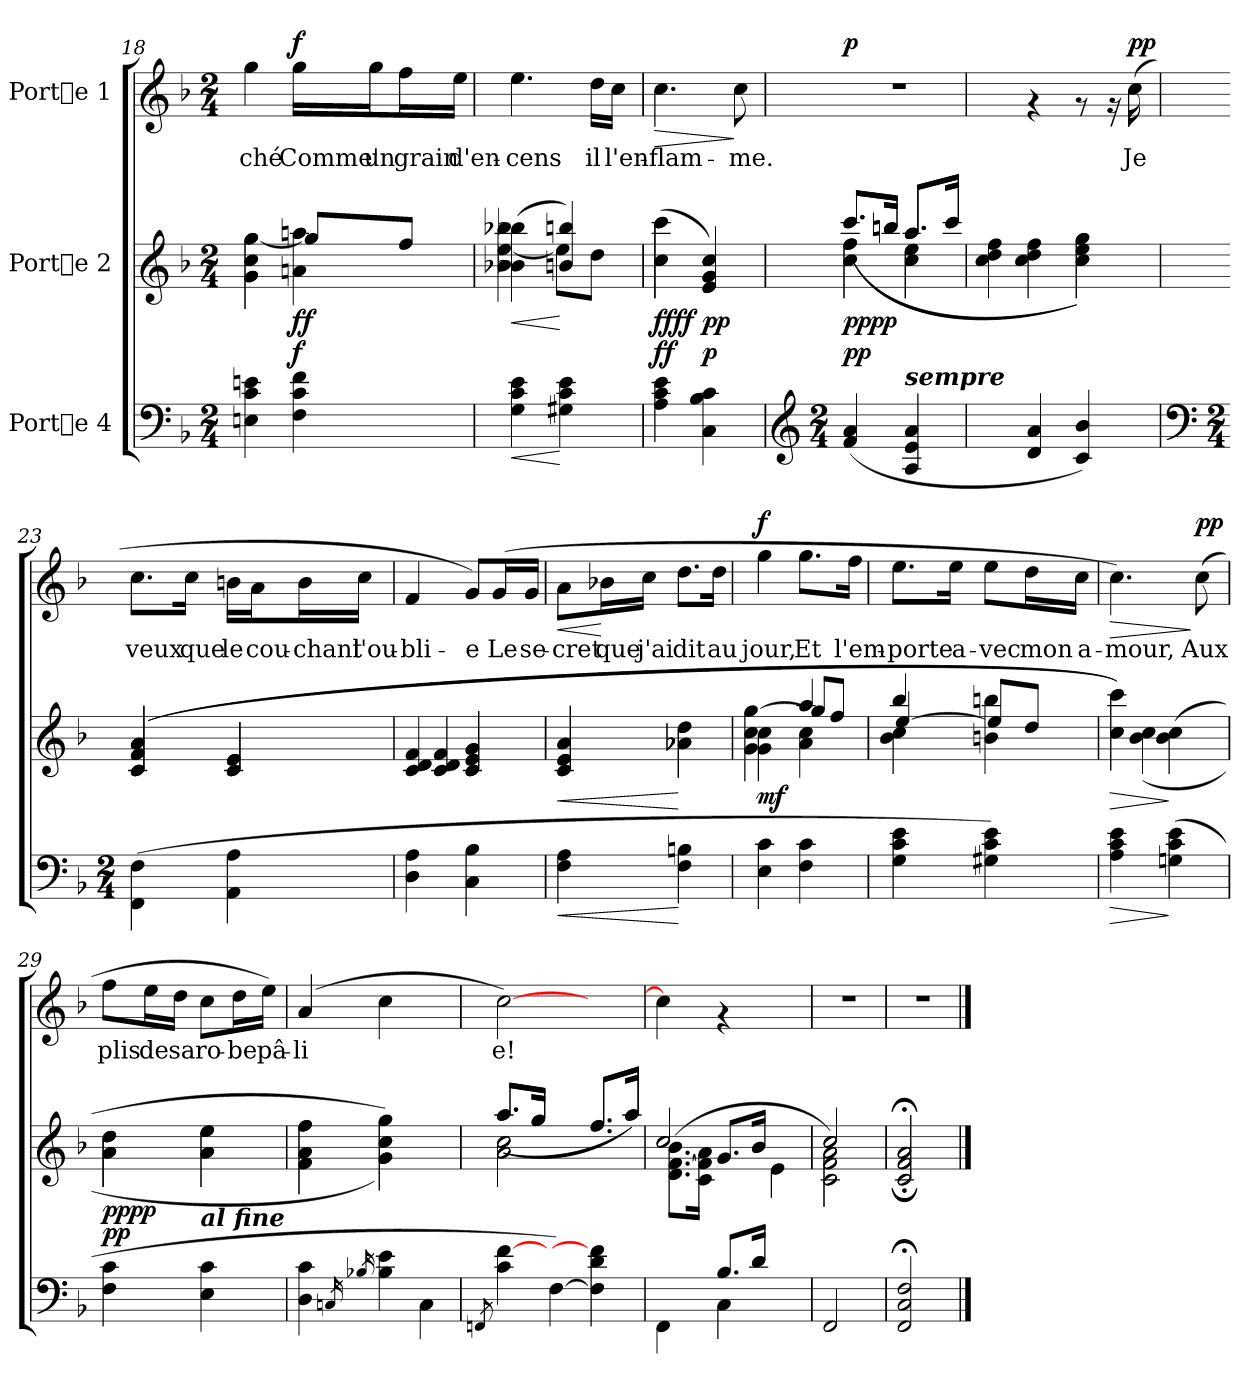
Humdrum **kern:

**kern	**dynam	**kern	**dynam	**kern	**text	**dynam
*part3	*part3	*part2	*part2	*part1	*part1	*part1
*staff3	*staff3	*staff2	*staff2	*staff1	*staff1	*staff1
*I"Porte 4	*	*I"Porte 2	*	*I"Porte 1	*	*
*clefF4	*	*clefG2	*	*clefG2	*	*
*k[b-]	*	*k[b-]	*	*k[b-]	*	*
*F:	*	*F:	*	*F:	*	*
*M2/4	*	*M2/4	*	*M2/4	*	*
=18	=18	=18	=18	=18	=18	=18
*	*	*^	*	*	*	*
!	!	!	!	!	!	!LO:LY:b	!
4en\ 4c\ 4En\	.	4gg\ 4cc\ 4g\	[>4gg\ 4cc\ 4g\	.	4gg\	-ché	.
!	!LO:DY:a	!	!	!LO:DY:b	!	!LO:LY:b	!
!	!	!	!	!LO:DY:n=1:b	!	!	!LO:DY:a
4f\ 4c\ 4F\	f	4aan\ 4an\	8gg/L]	f f	16gg\LL	Comme'	f
!	!	!	!	!	!	!LO:LY:b	!
.	.	.	.	.	16gg\J	un	.
!	!	!	!	!	!	!LO:LY:b	!
.	.	.	8ff/J	.	16ff\L	grain	.
!	!	!	!	!	!	!LO:LY:b	!
.	.	.	.	.	16ee\JJ	d'en-	.
=19	=19	=19	=19	=19	=19	=19	=19
!	!LO:HP:b	!	!	!LO:HP:b	!	!	!
!	!	!	!	!LO:HP:n=1:b	!	!LO:LY:b	!
4e\ 4c\ 4G\	<	(>4bb-X\ 4b-X\	4bb-X\ [>4ee\ 4b-X\	< <	4.ee\	-cens	.
4e\ 4c\ 4G#X\	[	4bbn/ 4bn/)	8ee\L]	[ [	.	.	.
!	!	!	!	!	!	!LO:LY:b	!
.	.	.	8dd\J	.	16dd\LL	il	.
!	!	!	!	!	!	!LO:LY:b	!
.	.	.	.	.	16cc\JJ	l'en-	.
!!LO:PB:g=z
=20	=20	=20	=20	=20	=20	=20	=20
!	!LO:DY:a	!	!	!LO:DY:b	!	!LO:LY:b	!LO:HP:b
!	!	!	!	!LO:DY:n=1:b	!	!	!
4e\ 4c\ 4A\	ff	(>4ccc\ 4cc\	4ccc\ 4cc\	ff ff	4.cc\	-flam-	>
!	!LO:DY:a	!	!	!LO:DY:n=2:b	!	!	!
!	!	!	!	!LO:DY:n=3:b	!	!	!
4c\ 4B-\ 4C\	p	4cc/ 4g/ 4e/)	4cc/ 4g/ 4e/	p p	.	.	.
!	!	!	!	!	!	!LO:LY:b	!
.	.	.	.	.	8cc\	-me.	]
*	*	*v	*v	*	*	*	*
=21	=21	=21	=21	=21	=21	=21
*clefG2	*	*	*	*	*	*
*M2/4	*	*	*	*	*	*
*	*	*^	*	*	*	*
*	*	*	*^	*	*	*	*
*	*	*	*	*^	*	*	*	*
!	!LO:DY:a	!	!	!	!	!LO:DY:b	!	!	!
!	!	!	!	!	!	!LO:DY:n=1:b	!	!	!LO:DY:a
(>4a/ 4f/	pp	4ff\ 4cc\	(>8.ccc/L	4ff\ 4cc\	(>8.ccc/L	pp pp	2r	.	p
.	.	.	16bbn/J	.	16bbn/J	.	.	.	.
!LO:TX:a:Bi:t=sempre	!	!	!	!	!	!	!	!	!
4a/ 4e/ 4A/	.	4ee\ 4cc\	8.aa/L	4ee\ 4cc\	8.aa/L	.	.	.	.
.	.	.	16ccc/J	.	16ccc/J	.	.	.	.
*	*	*	*v	*v	*v	*	*	*	*
=22	=22	=22	=22	=22	=22	=22	=22
4a/ 4d/	.	4ff\ 4dd\ 4cc\	4ff\ 4dd\ 4cc\	.	4rf	.	.
4b-/ 4c/)	.	4gg\ 4ee\ 4cc\)	4gg\ 4ee\ 4cc\)	.	8rf	.	.
.	.	.	.	.	16rf	.	.
!	!	!	!	!	!	!LO:LY:b	!LO:DY:a
.	.	.	.	.	(>16cc\	Je	pp
=23	=23	=23	=23	=23	=23	=23	=23
*clefF4	*	*	*	*	*	*	*
*M2/4	*	*	*	*	*	*	*
!	!	!	!	!	!	!LO:LY:b	!
(>4F\ 4FF\	.	(>4a/ 4f/ 4c/	(>4a/ 4f/ 4c/	.	8.cc\L	veux	.
!	!	!	!	!	!	!LO:LY:b	!
.	.	.	.	.	16cc\Jk	que	.
!	!	!	!	!	!	!LO:LY:b	!
4A\ 4AA\	.	4e/ 4c/	4e/ 4c/	.	16bn\LL	le	.
!	!	!	!	!	!	!LO:LY:b	!
.	.	.	.	.	16a\J	cou-	.
!	!	!	!	!	!	!LO:LY:b	!
.	.	.	.	.	16b\L	-chant	.
!	!	!	!	!	!	!LO:LY:b	!
.	.	.	.	.	16cc\JJ	l'ou-	.
!!LO:LB:g=z
=24	=24	=24	=24	=24	=24	=24	=24
!	!	!	!	!	!	!LO:LY:b	!
4A\ 4D\	.	4f/ 4d/ 4c/	4f/ 4d/ 4c/	.	4f/	-bli-	.
!	!	!	!	!	!	!LO:LY:b	!
4B-\ 4C\	.	4g/ 4e/ 4c/	4g/ 4e/ 4c/	.	8g/L)	-e	.
!	!	!	!	!	!	!LO:LY:b	!
.	.	.	.	.	(>16g/L	Le	.
!	!	!	!	!	!	!LO:LY:b	!
.	.	.	.	.	16g/JJ	se-	.
=25	=25	=25	=25	=25	=25	=25	=25
!	!LO:HP:b	!	!	!LO:HP:b	!	!	!
!	!	!	!	!LO:HP:n=1:b	!	!LO:LY:b	!LO:HP:b
4A\ 4F\	<	4a/ 4e/ 4c/	4a/ 4e/ 4c/	< <	8a\L	-cret	<
!	!	!	!	!	!	!LO:LY:b	!
.	.	.	.	.	16b-X\L	que	[
!	!	!	!	!	!	!LO:LY:b	!
.	.	.	.	.	16cc\JJ	j'ai	.
!	!	!	!	!	!	!LO:LY:b	!
4Bn\ 4F\	[	4dd\ 4a-X\	4dd\ 4a-X\	[ [	8.dd\L	dit	.
!	!	!	!	!	!	!LO:LY:b	!
.	.	.	.	.	16dd\Jk	au	.
=26	=26	=26	=26	=26	=26	=26	=26
*	*	*	*^	*	*	*	*
!	!LO:DY:a	!	!	!	!LO:DY:b	!	!LO:LY:b	!
!	!	!	!	!	!LO:DY:n=1:b	!	!	!LO:DY:a
4c\ 4E\	mf	4cc\ 4g\	4ryy	[>4gg\ 4cc\ 4g\	mf mf	4gg\	jour,	f
!	!	!	!	!	!	!	!LO:LY:b	!
4c\ 4F\	.	4aa/	4cc\ 4a\	8gg/L]	.	8.gg\L	Et	.
.	.	.	.	8ff/J	.	.	.	.
!	!	!	!	!	!	!	!LO:LY:b	!
.	.	.	.	.	.	16ff\Jk	l'em-	.
=27	=27	=27	=27	=27	=27	=27	=27	=27
!	!	!	!	!	!	!	!LO:LY:b	!
4e\ 4c\ 4G\	.	4bb-/	4cc\ 4b-\	[<4ee/	.	8.ee\L	-porte	.
!	!	!	!	!	!	!	!LO:LY:b	!
.	.	.	.	.	.	16ee\Jk	a-	.
!	!	!	!	!	!	!	!LO:LY:b	!
4e\ 4c\ 4G#X\)	.	4bbn\ 4bn\	4ryy	8ee/L]	.	8ee\L	-vec	.
!	!	!	!	!	!	!	!LO:LY:b	!
.	.	.	.	8dd/J	.	16dd\L	mon	.
!	!	!	!	!	!	!	!LO:LY:b	!
.	.	.	.	.	.	16cc\JJ	a-	.
*	*	*v	*v	*v	*	*	*	*
!!LO:LB:g=z
=28	=28	=28	=28	=28	=28	=28
!	!LO:HP:b	!	!LO:HP:b	!	!	!
*	*	*^	*	*	*	*
!	!	!	!	!LO:HP:n=1:b	!	!LO:LY:b	!LO:HP:b
4e\ 4c\ 4A\	>	4ccc\ 4cc\)	4ccc\ 4cc\)	> >	4.cc\)	-mour,	>
(>4e\ 4c\ 4Gn\	]	(>4cc\ 4b-\	(>4cc\ 4b-\	] ]	.	.	.
!	!	!	!	!	!	!LO:LY:b	!LO:DY:n=1:a
.	.	.	.	.	(>8cc\	Aux	] pp
=29	=29	=29	=29	=29	=29	=29	=29
!	!LO:DY:a	!	!	!LO:DY:b	!	!LO:LY:b	!
!	!	!	!	!LO:DY:n=1:b	!	!	!
4c\ 4F\	pp	4dd\ 4a\	4dd\ 4a\	pp pp	8ff\L	plis	.
!	!	!	!	!	!	!LO:LY:b	!
.	.	.	.	.	16ee\L	de	.
!	!	!	!	!	!	!LO:LY:b	!
.	.	.	.	.	16dd\JJ	sa	.
!LO:TX:a:Bi:t=al fine	!	!	!	!	!	!	!
!	!	!	!	!	!	!LO:LY:b	!
4c\ 4E\	.	4ee\ 4a\	4ee\ 4a\	.	8cc\L	ro-	.
!	!	!	!	!	!	!LO:LY:b	!
.	.	.	.	.	16dd\L	-be	.
!	!	!	!	!	!	!LO:LY:b	!
.	.	.	.	.	16ee\JJ)	pâ-	.
=30	=30	=30	=30	=30	=30	=30	=30
!	!	!	!	!	!	!LO:LY:b	!
4c\ 4D\	.	4ff\ 4a\ 4f\	4ff\ 4a\ 4f\	.	(>4a/	-li-	.
16qCn/	.	.	.	.	.	.	.
16qB-X/	.	.	.	.	.	.	.
!	!	!	!	!	!	!LO:LY:b	!
4e\ 4B-\	.	4gg\ 4cc\ 4g\)	4gg\ 4cc\ 4g\)	.	4cc\	--	.
4C\	.	4ryy	4ryy	.	4ryy	.	.
*	*	*v	*v	*	*	*	*
=31	=31	=31	=31	=31	=31	=31
8qFFn/	.	.	.	.	.	.
*	*	*^	*	*	*	*
*	*	*	*^	*	*	*	*
*	*	*	*	*^	*	*	*	*
!	!	!	!	!	!	!	!	!LO:LY:b	!
[>4f\ 4c\	.	2cc\ 2a\	(>8.aa/L	2cc\ 2a\	(>8.aa/L	.	[>2cc\)	-e!	.
.	.	.	16gg/J	.	16gg/J	.	.	.	.
[>4F\)	.	.	2ryy	.	2ryy	.	.	.	.
4f\] 4d\ 4F\]	.	8.ff/L	.	8.ff/L	.	.	4ryy	.	.
.	.	16aa/J)	.	16aa/J)	.	.	.	.	.
*	*	*	*	*v	*v	*	*	*	*
=32	=32	=32	=32	=32	=32	=32	=32	=32
*^	*	*	*	*	*	*	*	*
4FF\	4ryy	.	2cc/	2cc/	(>8.b-\ [>8.f\ 8.d\L	.	4cc\]	.	.
.	.	.	.	.	16a\ 16f\] 16c\J	.	.	.	.
4C\	8.B-/L	.	.	.	8.g/L	.	4rf	.	.
.	16d/J	.	.	.	16b-/J	.	.	.	.
4ryy	4ryy	.	4ryy	4e\	4ryy	.	4ryy	.	.
*v	*v	*	*	*	*	*	*	*	*
=33	=33	=33	=33	=33	=33	=33	=33	=33
*	*	*	*	*^	*	*	*	*
2FF/	.	2cc/	2a\ 2f\ 2c\	2cc/	2a\ 2f\ 2c\)	.	2r	.	.
*	*	*	*v	*v	*v	*	*	*	*
!!LO:PB:g=z
=34	=34	=34	=34	=34	=34	=34	=34
2F/;< 2C/;< 2FF/;<	.	2a/;< 2f/;< 2c/;<	2a/;< 2f/;< 2c/;<	.	2r	.	.
*	*	*v	*v	*	*	*	*
==	==	==	==	==	==	==
*-	*-	*-	*-	*-	*-	*-
